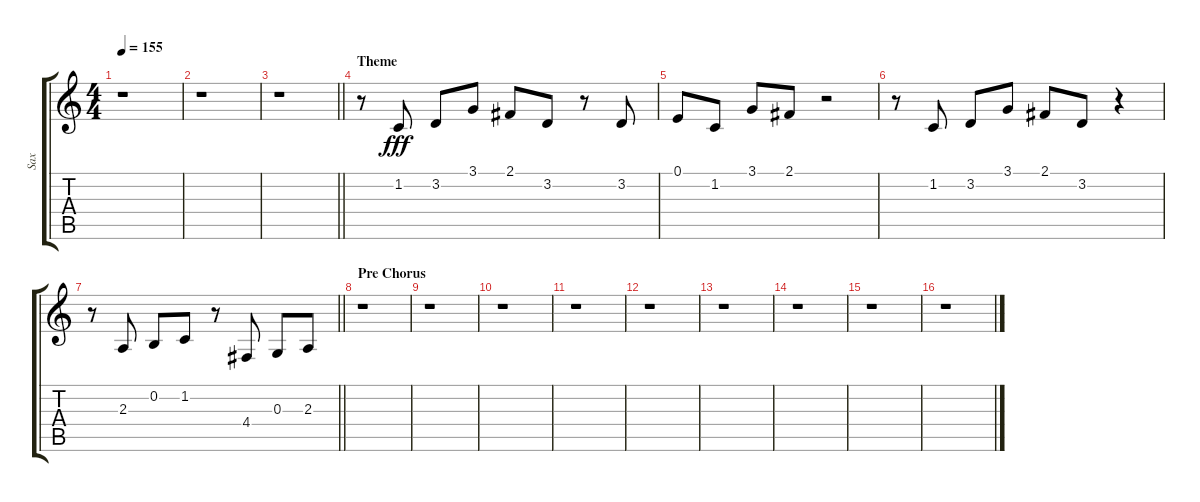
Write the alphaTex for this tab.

\track ("Sax" "Sax") {instrument tenorsax}
\staff {score tabs}
\tuning (E4 B3 G3 D3 A2 E2) {hide}
\ts (4 4)
\tempo 155
\clef g2
\ks c
r.1{dy fff} |
r.1 |
\barLineRight lightlight
r.1 |
\section ("" "Theme")
r.8 1.2.8 3.2.8 3.1.8 2.1.8 3.2.8 r.8 3.2.8 |
0.1.8 1.2.8 3.1.8 2.1.8 r.2 |
r.8 1.2.8 3.2.8 3.1.8 2.1.8 3.2.8 r.4 |
\barLineRight lightlight
r.8 2.3.8 0.2.8 1.2.8 r.8 4.4.8 0.3.8 2.3.8 |
\section ("" "Pre Chorus")
r.1 |
r.1 |
r.1 |
r.1 |
r.1 |
r.1 |
r.1 |
r.1 |
r.1
